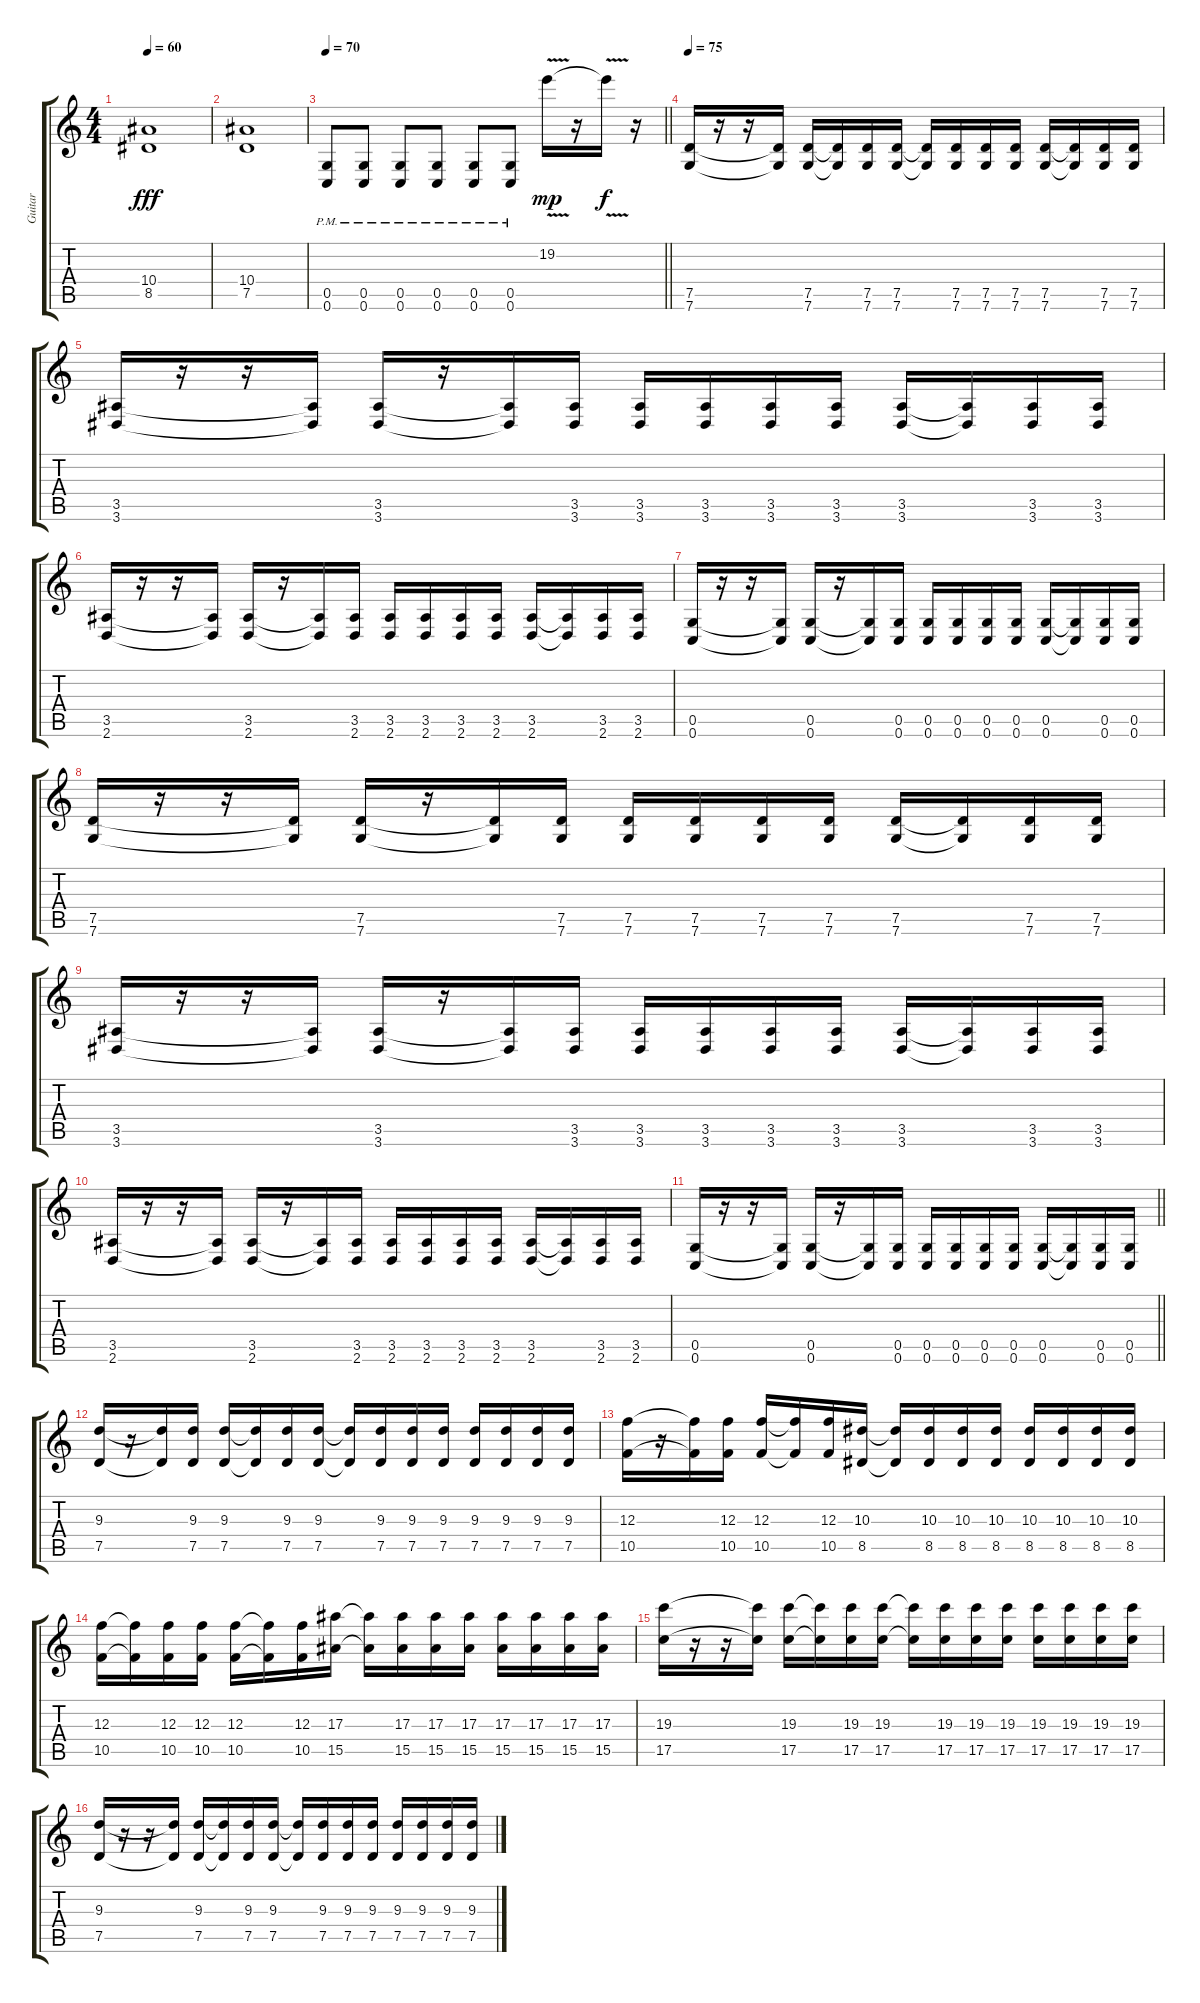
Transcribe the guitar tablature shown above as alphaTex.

\track ("Guitar" "Guitar") {instrument distortionguitar}
\staff {score tabs}
\tuning (D4 A3 F3 C3 G2 C2) {hide}
\ts (4 4)
\tempo 60
\clef g2
\ks c
(10.4 8.5).1{dy fff} |
(10.4 7.5).1 |
\tempo 70
\barLineRight lightlight
(0.5{pm} 0.6{pm}).8 (0.5{pm} 0.6{pm}).8 (0.5{pm} 0.6{pm}).8 (0.5{pm} 0.6{pm}).8 (0.5{pm} 0.6{pm}).8 (0.5{pm} 0.6{pm}).8 19.2{v}.16{dy mp} r.16 19.2{t}.16{dy f} r.16 |
\section ("" "")
\tempo 75
(7.5 7.6).16 r.16 r.16 (7.5{t} 7.6{t}).16 (7.5 7.6).16 (7.5{t} 7.6{t}).16 (7.5 7.6).16 (7.5 7.6).16 (7.5{t} 7.6{t}).16 (7.5 7.6).16 (7.5 7.6).16 (7.5 7.6).16 (7.5 7.6).16 (7.5{t} 7.6{t}).16 (7.5 7.6).16 (7.5 7.6).16 |
(3.5 3.6).16 r.16 r.16 (3.5{t} 3.6{t}).16 (3.5 3.6).16 r.16 (3.5{t} 3.6{t}).16 (3.5 3.6).16 (3.5 3.6).16 (3.5 3.6).16 (3.5 3.6).16 (3.5 3.6).16 (3.5 3.6).16 (3.5{t} 3.6{t}).16 (3.5 3.6).16 (3.5 3.6).16 |
(3.5 2.6).16 r.16 r.16 (3.5{t} 2.6{t}).16 (3.5 2.6).16 r.16 (3.5{t} 2.6{t}).16 (3.5 2.6).16 (3.5 2.6).16 (3.5 2.6).16 (3.5 2.6).16 (3.5 2.6).16 (3.5 2.6).16 (3.5{t} 2.6{t}).16 (3.5 2.6).16 (3.5 2.6).16 |
(0.5 0.6).16 r.16 r.16 (0.5{t} 0.6{t}).16 (0.5 0.6).16 r.16 (0.5{t} 0.6{t}).16 (0.5 0.6).16 (0.5 0.6).16 (0.5 0.6).16 (0.5 0.6).16 (0.5 0.6).16 (0.5 0.6).16 (0.5{t} 0.6{t}).16 (0.5 0.6).16 (0.5 0.6).16 |
(7.5 7.6).16 r.16 r.16 (7.5{t} 7.6{t}).16 (7.5 7.6).16 r.16 (7.5{t} 7.6{t}).16 (7.5 7.6).16 (7.5 7.6).16 (7.5 7.6).16 (7.5 7.6).16 (7.5 7.6).16 (7.5 7.6).16 (7.5{t} 7.6{t}).16 (7.5 7.6).16 (7.5 7.6).16 |
(3.5 3.6).16 r.16 r.16 (3.5{t} 3.6{t}).16 (3.5 3.6).16 r.16 (3.5{t} 3.6{t}).16 (3.5 3.6).16 (3.5 3.6).16 (3.5 3.6).16 (3.5 3.6).16 (3.5 3.6).16 (3.5 3.6).16 (3.5{t} 3.6{t}).16 (3.5 3.6).16 (3.5 3.6).16 |
(3.5 2.6).16 r.16 r.16 (3.5{t} 2.6{t}).16 (3.5 2.6).16 r.16 (3.5{t} 2.6{t}).16 (3.5 2.6).16 (3.5 2.6).16 (3.5 2.6).16 (3.5 2.6).16 (3.5 2.6).16 (3.5 2.6).16 (3.5{t} 2.6{t}).16 (3.5 2.6).16 (3.5 2.6).16 |
\barLineRight lightlight
(0.5 0.6).16 r.16 r.16 (0.5{t} 0.6{t}).16 (0.5 0.6).16 r.16 (0.5{t} 0.6{t}).16 (0.5 0.6).16 (0.5 0.6).16 (0.5 0.6).16 (0.5 0.6).16 (0.5 0.6).16 (0.5 0.6).16 (0.5{t} 0.6{t}).16 (0.5 0.6).16 (0.5 0.6).16 |
\section ("" "")
(9.3 7.5).16 r.16 (9.3{t} 7.5{t}).16 (9.3 7.5).16 (9.3 7.5).16 (9.3{t} 7.5{t}).16 (9.3 7.5).16 (9.3 7.5).16 (9.3{t} 7.5{t}).16 (9.3 7.5).16 (9.3 7.5).16 (9.3 7.5).16 (9.3 7.5).16 (9.3 7.5).16 (9.3 7.5).16 (9.3 7.5).16 |
(12.3 10.5).16 r.16 (12.3{t} 10.5{t}).16 (12.3 10.5).16 (12.3 10.5).16 (12.3{t} 10.5{t}).16 (12.3 10.5).16 (10.3 8.5).16 (10.3{t} 8.5{t}).16 (10.3 8.5).16 (10.3 8.5).16 (10.3 8.5).16 (10.3 8.5).16 (10.3 8.5).16 (10.3 8.5).16 (10.3 8.5).16 |
(12.3 10.5).16 (12.3{t} 10.5{t}).16 (12.3 10.5).16 (12.3 10.5).16 (12.3 10.5).16 (12.3{t} 10.5{t}).16 (12.3 10.5).16 (17.3 15.5).16 (17.3{t} 15.5{t}).16 (17.3 15.5).16 (17.3 15.5).16 (17.3 15.5).16 (17.3 15.5).16 (17.3 15.5).16 (17.3 15.5).16 (17.3 15.5).16 |
(19.3 17.5).16 r.16 r.16 (19.3{t} 17.5{t}).16 (19.3 17.5).16 (19.3{t} 17.5{t}).16 (19.3 17.5).16 (19.3 17.5).16 (19.3{t} 17.5{t}).16 (19.3 17.5).16 (19.3 17.5).16 (19.3 17.5).16 (19.3 17.5).16 (19.3 17.5).16 (19.3 17.5).16 (19.3 17.5).16 |
(9.3 7.5).16 r.16 r.16 (9.3{t} 7.5{t}).16 (9.3 7.5).16 (9.3{t} 7.5{t}).16 (9.3 7.5).16 (9.3 7.5).16 (9.3{t} 7.5{t}).16 (9.3 7.5).16 (9.3 7.5).16 (9.3 7.5).16 (9.3 7.5).16 (9.3 7.5).16 (9.3 7.5).16 (9.3 7.5).16
